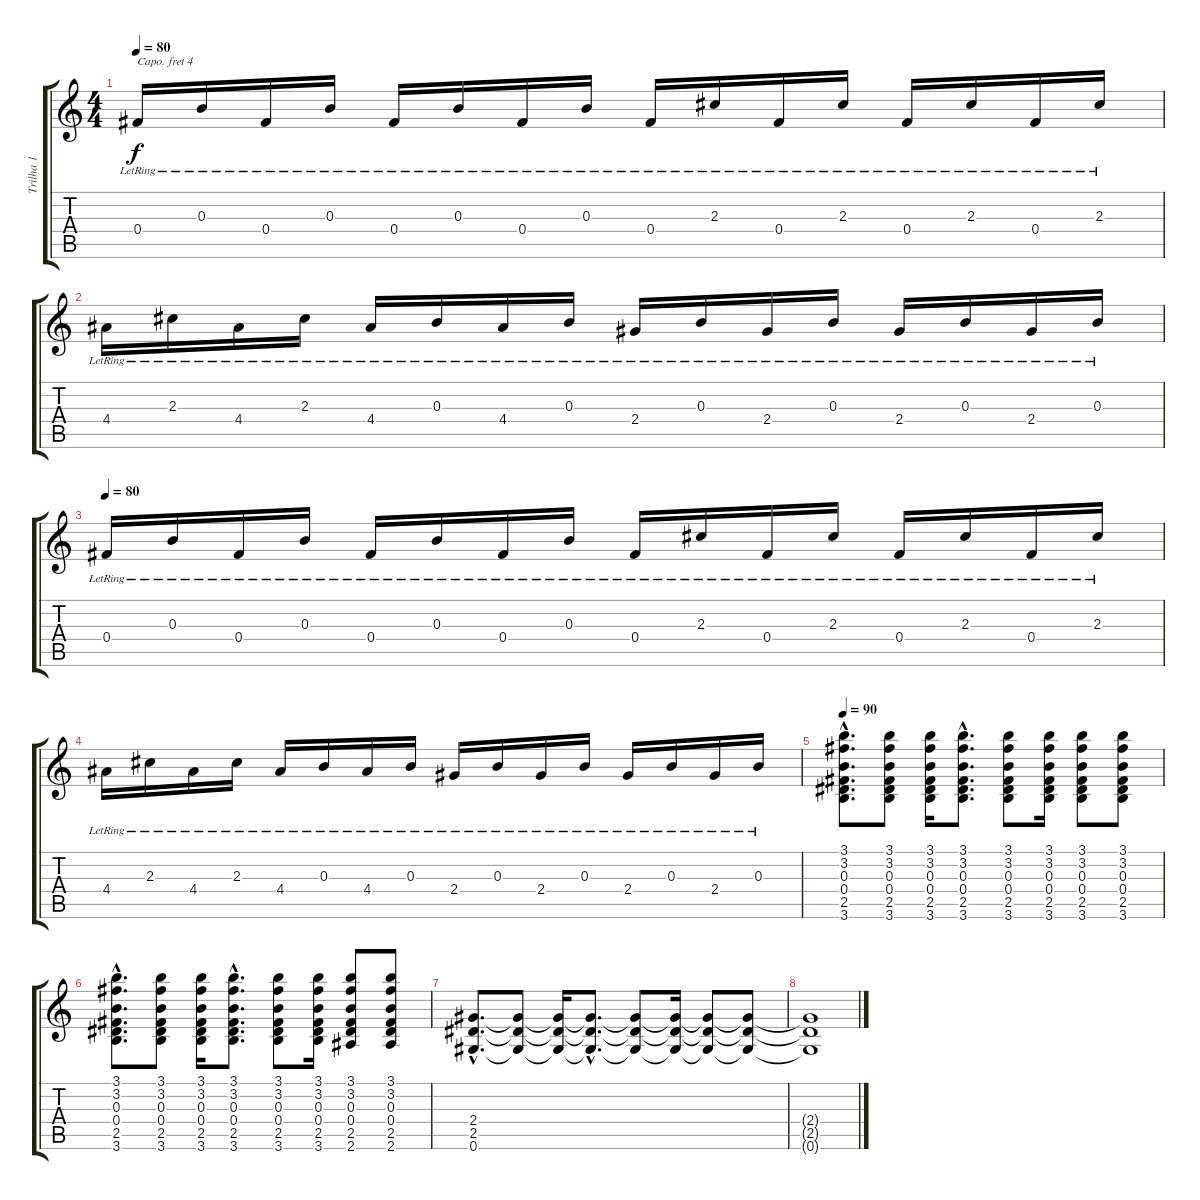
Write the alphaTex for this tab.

\track ("Trilha 1" "Trilha 1") {instrument acousticguitarsteel}
\staff {score tabs}
\capo 4
\tuning (E4 B3 G3 D3 A2 E2) {hide}
\ts (4 4)
\tempo 80
\clef g2
\ks c
0.4{lr}.16{dy f volume 16 instrument acousticguitarsteel} 0.3{lr}.16 0.4{lr}.16 0.3{lr}.16 0.4{lr}.16 0.3{lr}.16 0.4{lr}.16 0.3{lr}.16 0.4{lr}.16 2.3{lr}.16 0.4{lr}.16 2.3{lr}.16 0.4{lr}.16 2.3{lr}.16 0.4{lr}.16 2.3{lr}.16 |
4.4{lr}.16 2.3{lr}.16 4.4{lr}.16 2.3{lr}.16 4.4{lr}.16 0.3{lr}.16 4.4{lr}.16 0.3{lr}.16 2.4{lr}.16 0.3{lr}.16 2.4{lr}.16 0.3{lr}.16 2.4{lr}.16 0.3{lr}.16 2.4{lr}.16 0.3{lr}.16 |
\tempo 80
0.4{lr}.16{instrument acousticguitarsteel} 0.3{lr}.16 0.4{lr}.16 0.3{lr}.16 0.4{lr}.16 0.3{lr}.16 0.4{lr}.16 0.3{lr}.16 0.4{lr}.16 2.3{lr}.16 0.4{lr}.16 2.3{lr}.16 0.4{lr}.16 2.3{lr}.16 0.4{lr}.16 2.3{lr}.16 |
4.4{lr}.16 2.3{lr}.16 4.4{lr}.16 2.3{lr}.16 4.4{lr}.16 0.3{lr}.16 4.4{lr}.16 0.3{lr}.16 2.4{lr}.16 0.3{lr}.16 2.4{lr}.16 0.3{lr}.16 2.4{lr}.16 0.3{lr}.16 2.4{lr}.16 0.3{lr}.16 |
\tempo 90
(3.1{hac} 3.2{hac} 0.3{hac} 0.4{hac} 2.5{hac} 3.6{hac}).8{d volume 13 instrument overdrivenguitar} (3.1 3.2 0.3 0.4 2.5 3.6).8 (3.1 3.2 0.3 0.4 2.5 3.6).16 (3.1{hac} 3.2{hac} 0.3{hac} 0.4{hac} 2.5{hac} 3.6{hac}).8{d} (3.1 3.2 0.3 0.4 2.5 3.6).8 (3.1 3.2 0.3 0.4 2.5 3.6).16 (3.1 3.2 0.3 0.4 2.5 3.6).8 (3.1 3.2 0.3 0.4 2.5 3.6).8 |
(3.1{hac} 3.2{hac} 0.3{hac} 0.4{hac} 2.5{hac} 3.6{hac}).8{d instrument overdrivenguitar} (3.1 3.2 0.3 0.4 2.5 3.6).8 (3.1 3.2 0.3 0.4 2.5 3.6).16 (3.1{hac} 3.2{hac} 0.3{hac} 0.4{hac} 2.5{hac} 3.6{hac}).8{d} (3.1 3.2 0.3 0.4 2.5 3.6).8 (3.1 3.2 0.3 0.4 2.5 3.6).16 (3.1 3.2 0.3 0.4 2.5 2.6).8 (3.1 3.2 0.3 0.4 2.5 2.6).8 |
(2.4{hac} 2.5{hac} 0.6{hac}).8{d instrument overdrivenguitar} (2.4{t} 2.5{t} 0.6{t}).8 (2.4{t} 2.5{t} 0.6{t}).16 (2.4{hac t} 2.5{hac t} 0.6{hac t}).8{d} (2.4{t} 2.5{t} 0.6{t}).8 (2.4{t} 2.5{t} 0.6{t}).16 (2.4{t} 2.5{t} 0.6{t}).8 (2.4{t} 2.5{t} 0.6{t}).8 |
(2.4{t} 2.5{t} 0.6{t}).1{instrument overdrivenguitar}
